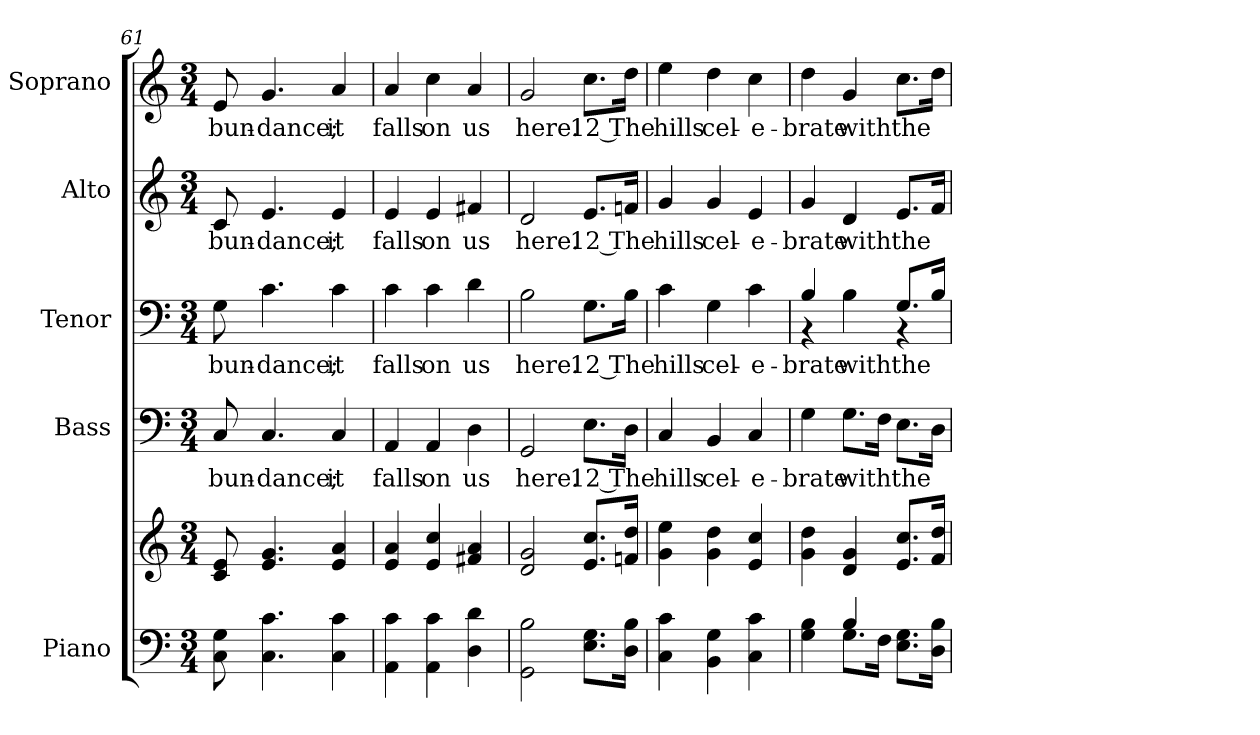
**kern	**kern	**kern	**text	**kern	**text	**kern	**text	**kern	**text
*part5	*part5	*part4	*part4	*part3	*part3	*part2	*part2	*part1	*part1
*staff6	*staff5	*staff4	*staff4	*staff3	*staff3	*staff2	*staff2	*staff1	*staff1
*I"Piano	*	*I"Bass	*	*I"Tenor	*	*I"Alto	*	*I"Soprano	*
*I'Pno.	*	*I'B.	*	*I'T.	*	*I'A.	*	*I'S.	*
*clefF4	*clefG2	*clefF4	*	*clefF4	*	*clefG2	*	*clefG2	*
*k[]	*k[]	*k[]	*	*k[]	*	*k[]	*	*k[]	*
*C:	*C:	*C:	*	*C:	*	*C:	*	*C:	*
*M3/4	*M3/4	*M3/4	*	*M3/4	*	*M3/4	*	*M3/4	*
=61	=61	=61	=61	=61	=61	=61	=61	=61	=61
!	!	!	!LO:LY:b:color=#000000	!	!	!	!	!	!
!	!	!	!	!	!LO:LY:b:color=#000000	!	!	!	!
!	!	!	!	!	!	!	!LO:LY:b:color=#000000	!	!
!	!	!	!	!	!	!	!	!	!LO:LY:b:color=#000000
8Ci\ 8Gi	8ci/ 8ei	8Ci/	-bun-	8Gi\	-bun-	8ci/	-bun-	8ei/	-bun-
!	!	!	!LO:LY:b:color=#000000	!	!	!	!	!	!
!	!	!	!	!	!LO:LY:b:color=#000000	!	!	!	!
!	!	!	!	!	!	!	!LO:LY:b:color=#000000	!	!
!	!	!	!	!	!	!	!	!	!LO:LY:b:color=#000000
4.Ci\ 4.ci	4.ei/ 4.gi	4.Ci/	-dance;	4.ci\	-dance;	4.ei/	-dance;	4.gi/	-dance;
!	!	!	!LO:LY:b:color=#000000	!	!	!	!	!	!
!	!	!	!	!	!LO:LY:b:color=#000000	!	!	!	!
!	!	!	!	!	!	!	!LO:LY:b:color=#000000	!	!
!	!	!	!	!	!	!	!	!	!LO:LY:b:color=#000000
4Ci\ 4ci	4ei/ 4ai	4Ci/	it	4ci\	it	4ei/	it	4ai/	it
=62	=62	=62	=62	=62	=62	=62	=62	=62	=62
!	!	!	!LO:LY:b:color=#000000	!	!	!	!	!	!
!	!	!	!	!	!LO:LY:b:color=#000000	!	!	!	!
!	!	!	!	!	!	!	!LO:LY:b:color=#000000	!	!
!	!	!	!	!	!	!	!	!	!LO:LY:b:color=#000000
4AAi\ 4ci	4ei/ 4ai	4AAi/	falls	4ci\	falls	4ei/	falls	4ai/	falls
!	!	!	!LO:LY:b:color=#000000	!	!	!	!	!	!
!	!	!	!	!	!LO:LY:b:color=#000000	!	!	!	!
!	!	!	!	!	!	!	!LO:LY:b:color=#000000	!	!
!	!	!	!	!	!	!	!	!	!LO:LY:b:color=#000000
4AAi\ 4ci	4ei/ 4cci	4AAi/	on	4ci\	on	4ei/	on	4cci\	on
!	!	!	!LO:LY:b:color=#000000	!	!	!	!	!	!
!	!	!	!	!	!LO:LY:b:color=#000000	!	!	!	!
!	!	!	!	!	!	!	!LO:LY:b:color=#000000	!	!
!	!	!	!	!	!	!	!	!	!LO:LY:b:color=#000000
4Di\ 4di	4f#Xi/ 4ai	4Di\	us	4di\	us	4f#Xi/	us	4ai/	us
!!LO:PB:g=z
=63	=63	=63	=63	=63	=63	=63	=63	=63	=63
!	!	!	!LO:LY:b:color=#000000	!	!	!	!	!	!
!	!	!	!	!	!LO:LY:b:color=#000000	!	!	!	!
!	!	!	!	!	!	!	!LO:LY:b:color=#000000	!	!
!	!	!	!	!	!	!	!	!	!LO:LY:b:color=#000000
2GGi\ 2Bi	2di/ 2gi	2GGi/	here.	2Bi\	here.	2di/	here.	2gi/	here.
!	!	!	!LO:LY:b:color=#000000	!	!	!	!	!	!
!	!	!	!	!	!LO:LY:b:color=#000000	!	!	!	!
!	!	!	!	!	!	!	!LO:LY:b:color=#000000	!	!
!	!	!	!	!	!	!	!	!	!LO:LY:b:color=#000000
8.Ei\ 8.GiL	8.ei/ 8.cciL	8.Ei\L	12 The	8.Gi\L	12 The	8.ei/L	12 The	8.cci\L	12 The
16Di\ 16BiJk	16fni/ 16ddiJk	16Di\Jk	.	16Bi\Jk	.	16fni/Jk	.	16ddi\Jk	.
=64	=64	=64	=64	=64	=64	=64	=64	=64	=64
!	!	!	!LO:LY:b:color=#000000	!	!	!	!	!	!
!	!	!	!	!	!LO:LY:b:color=#000000	!	!	!	!
!	!	!	!	!	!	!	!LO:LY:b:color=#000000	!	!
!	!	!	!	!	!	!	!	!	!LO:LY:b:color=#000000
4Ci\ 4ci	4gi\ 4eei	4Ci/	hills	4ci\	hills	4gi/	hills	4eei\	hills
!	!	!	!LO:LY:b:color=#000000	!	!	!	!	!	!
!	!	!	!	!	!LO:LY:b:color=#000000	!	!	!	!
!	!	!	!	!	!	!	!LO:LY:b:color=#000000	!	!
!	!	!	!	!	!	!	!	!	!LO:LY:b:color=#000000
4BBi\ 4Gi	4gi\ 4ddi	4BBi/	cel-	4Gi\	cel-	4gi/	cel-	4ddi\	cel-
!	!	!	!LO:LY:b:color=#000000	!	!	!	!	!	!
!	!	!	!	!	!LO:LY:b:color=#000000	!	!	!	!
!	!	!	!	!	!	!	!LO:LY:b:color=#000000	!	!
!	!	!	!	!	!	!	!	!	!LO:LY:b:color=#000000
4Ci\ 4ci	4ei/ 4cci	4Ci/	-e-	4ci\	-e-	4ei/	-e-	4cci\	-e-
=65	=65	=65	=65	=65	=65	=65	=65	=65	=65
*^	*	*	*	*	*	*	*	*	*
!	!	!	!	!LO:LY:b:color=#000000	!	!	!	!	!	!
!	!	!	!	!	!	!LO:LY:b:color=#000000	!	!	!	!
*	*	*	*	*	*^	*	*	*	*	*
!	!	!	!	!	!	!	!	!	!LO:LY:b:color=#000000	!	!
!	!	!	!	!	!	!	!	!	!	!	!LO:LY:b:color=#000000
4Gi\ 4Bi	4ryy	4gi\ 4ddi	4Gi\	-brate	4Bi/	4r	-brate	4gi/	-brate	4ddi\	-brate
!	!	!	!	!LO:LY:b:color=#000000	!	!	!	!	!	!	!
!	!	!	!	!	!	!	!LO:LY:b:color=#000000	!	!	!	!
!	!	!	!	!	!	!	!	!	!LO:LY:b:color=#000000	!	!
!	!	!	!	!	!	!	!	!	!	!	!LO:LY:b:color=#000000
4Bi/	8.Gi\L	4di/ 4gi	8.Gi\L	with	4Bi\	8.ryy	with	4di/	with	4gi/	with
.	16Fi\Jk	.	16Fi\Jk	.	.	16ryy	.	.	.	.	.
!	!	!	!	!LO:LY:b:color=#000000	!	!	!	!	!	!	!
!	!	!	!	!	!	!	!LO:LY:b:color=#000000	!	!	!	!
!	!	!	!	!	!	!	!	!	!LO:LY:b:color=#000000	!	!
!	!	!	!	!	!	!	!	!	!	!	!LO:LY:b:color=#000000
8.Ei\ 8.GiL	4ryy	8.ei/ 8.cciL	8.Ei\L	the	8.Gi/L	4r	the	8.ei/L	the	8.cci\L	the
16Di\ 16BiJk	.	16fi/ 16ddiJk	16Di\Jk	.	16Bi/Jk	.	.	16fi/Jk	.	16ddi\Jk	.
*v	*v	*	*	*	*v	*v	*	*	*	*	*
=	=	=	=	=	=	=	=	=	=
*-	*-	*-	*-	*-	*-	*-	*-	*-	*-
